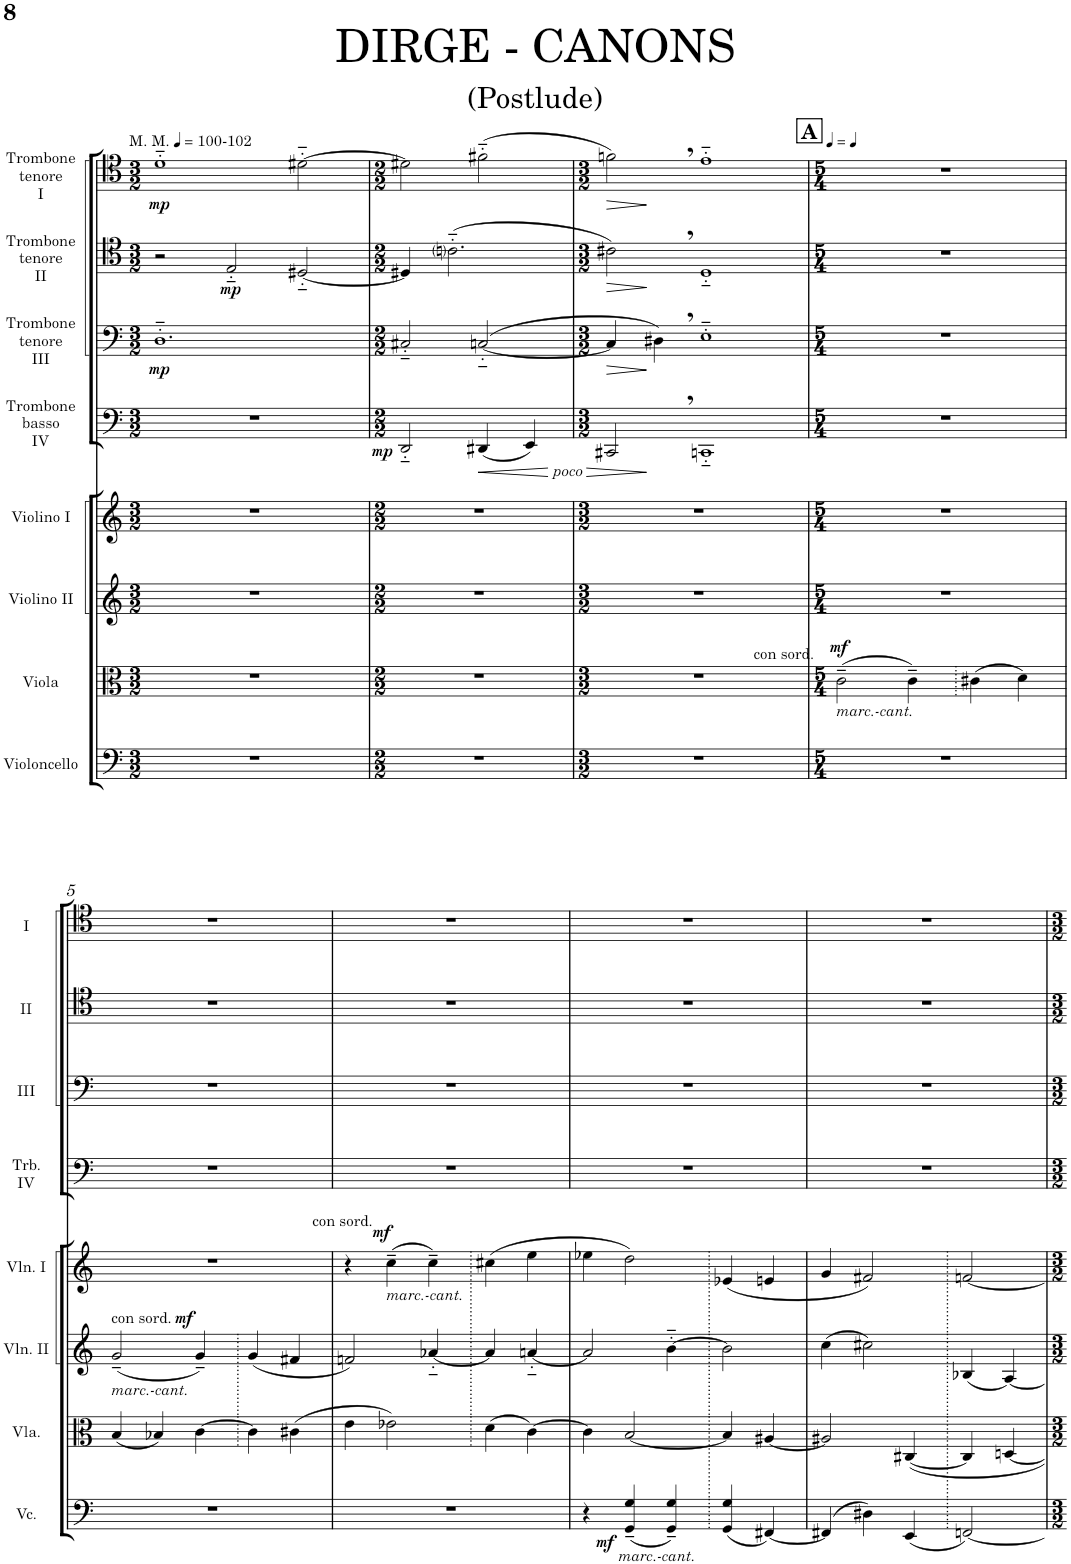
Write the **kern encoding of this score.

**kern	**dynam	**kern	**dynam	**kern	**dynam	**kern	**dynam	**kern	**dynam	**kern	**dynam	**kern	**dynam	**kern	**dynam
*part8	*part8	*part7	*part7	*part6	*part6	*part5	*part5	*part4	*part4	*part3	*part3	*part2	*part2	*part1	*part1
*staff8	*staff8	*staff7	*staff7	*staff6	*staff6	*staff5	*staff5	*staff4	*staff4	*staff3	*staff3	*staff2	*staff2	*staff1	*staff1
*I"Violoncello	*	*I"Viola	*	*I"Violino II	*	*I"Violino I	*	*I"Trombone basso IV	*	*I"Trombone tenore III	*	*I"Trombone tenore II	*	*I"Trombone tenore I	*
*I'Vc.	*	*I'Vla.	*	*I'Vln. II	*	*I'Vln. I	*	*I'Trb. IV	*	*I'III	*	*I'II	*	*I'I	*
!!LO:PB:g=z
*clefF4	*	*clefC3	*	*clefG2	*	*clefG2	*	*clefF4	*	*clefF4	*	*clefC4	*	*clefC4	*
*k[]	*	*k[]	*	*k[]	*	*k[]	*	*k[]	*	*k[]	*	*k[]	*	*k[]	*
*M3/2	*	*M3/2	*	*M3/2	*	*M3/2	*	*M3/2	*	*M3/2	*	*M3/2	*	*M3/2	*
*MM100	*	*MM100	*	*MM100	*	*MM100	*	*MM100	*	*MM100	*	*MM100	*	*MM100	*
=1	=1	=1	=1	=1	=1	=1	=1	=1	=1	=1	=1	=1	=1	=1	=1
!	!	!	!	!	!	!	!	!	!	!	!	!	!	!LO:TX:a:t=M. M.	!
!	!	!	!	!	!	!	!	!	!	!	!	!	!	!LO:TX:a:t=-102	!
!	!	!	!	!	!	!	!	!	!	!	!LO:DY:b	!	!	!	!LO:DY:b
1.r	.	1.r	.	1.r	.	1.r	.	1.r	.	1.D'~	mp	2r	.	1d'~	mp
!	!	!	!	!	!	!	!	!	!	!	!	!	!LO:DY:b	!	!
.	.	.	.	.	.	.	.	.	.	.	.	2E'~/	mp	.	.
.	.	.	.	.	.	.	.	.	.	.	.	[2D#X'~/	.	[2d#X'~\	.
=2	=2	=2	=2	=2	=2	=2	=2	=2	=2	=2	=2	=2	=2	=2	=2
*M2/2	*	*M2/2	*	*M2/2	*	*M2/2	*	*M2/2	*	*M2/2	*	*M2/2	*	*M2/2	*
!	!	!	!	!	!	!	!	!	!LO:DY:b	!	!	!	!	!	!
1r	.	1r	.	1r	.	1r	.	2DD'~/	mp	2C#X'~/	.	4D#X/]	.	2d#X\]	.
.	.	.	.	.	.	.	.	.	.	.	.	(2.cni'~\	.	.	.
!	!	!	!	!	!	!	!	!	!LO:HP:b	!	!	!	!	!	!
.	.	.	.	.	.	.	.	(4DD#X/	<	([2Cn'~/	.	.	.	(2f#X'~\	.
!	!	!	!	!	!	!	!	!	!LO:DY:b	!	!	!	!	!	!
.	.	.	.	.	.	.	.	4EE/)	other-dynamics	.	.	.	.	.	.
=3	=3	=3	=3	=3	=3	=3	=3	=3	=3	=3	=3	=3	=3	=3	=3
*M3/2	*	*M3/2	*	*M3/2	*	*M3/2	*	*M3/2	*	*M3/2	*	*M3/2	*	*M3/2	*
*	*	*	*	*	*	*	*	*^	*	*	*	*	*	*	*
!	!	!	!	!	!	!	!	!	!	!	!	!LO:HP:b	!	!LO:HP:b	!	!LO:HP:b
*	*	*	*	*	*	*	*	*	*	*	*	*	*^	*	*^	*
1.r	.	1.r	.	1.r	.	1.r	.	2CC#X,/	4ryy	.	4C/]	>	2c#X,\)	4ryy	>	2fn,\)	4ryy	>
.	.	.	.	.	.	.	.	.	4ryy	[	4D#X,\)	]	.	4ryy	]	.	4ryy	]
.	.	.	.	.	.	.	.	1CCn'~	2ryy	.	1E'~	.	1D'~	2ryy	.	1e'~	2ryy	.
.	.	.	.	.	.	.	.	.	2ryy	.	.	.	.	2ryy	.	.	2ryy	.
*	*	*	*	*	*	*	*	*	*	*	*	*	*v	*v	*	*	*	*
*	*	*	*	*	*	*	*	*v	*v	*	*	*	*	*	*v	*v	*
=4	=4	=4	=4	=4	=4	=4	=4	=4	=4	=4	=4	=4	=4	=4	=4
!!LO:REH:place=s1:a:B:fs=14:t=A
*M5/4	*	*M5/4	*	*M5/4	*	*M5/4	*	*M5/4	*	*M5/4	*	*M5/4	*	*M5/4	*
*	*	*	*	*	*	*	*	*	*	*	*	*	*	*MM100	*
*	*	*	*	*	*	*	*	*^	*	*	*	*^	*	*^	*
!	!	!LO:TX:b:i:t=marc.-cant.	!	!	!	!	!	!	!	!	!	!	!	!	!	!	!	!
!	!	!LO:TX:a:t=con sord.	!	!	!	!	!	!	!	!	!	!	!	!	!	!	!	!
!	!	!	!LO:DY:a	!	!	!	!	!	!	!	!	!	!	!	!	!	!	!
*	*	*	*	*	*	*	*	*	*	*	*	*	*v	*v	*	*	*	*
*	*	*	*	*	*	*	*	*v	*v	*	*	*	*	*	*v	*v	*
4%5r	.	(2c~\	mf	4%5r	.	4%5r	.	4%5r	.	4%5r	.	4%5r	.	4%5r	.
.	.	4c~\)	.	.	.	.	.	.	.	.	.	.	.	.	.
.	.	(4c#X\	.	.	.	.	.	.	.	.	.	.	.	.	.
.	.	4d\)	.	.	.	.	.	.	.	.	.	.	.	.	.
!!LO:LB:g=z
=5	=5	=5	=5	=5	=5	=5	=5	=5	=5	=5	=5	=5	=5	=5	=5
!	!	!	!	!LO:TX:b:i:t=marc.-cant.	!	!	!	!	!	!	!	!	!	!	!
!	!	!	!	!LO:TX:a:t=con sord.	!	!	!	!	!	!	!	!	!	!	!
!	!	!	!	!	!LO:DY:a	!	!	!	!	!	!	!	!	!	!
4%5r	.	(4B/	.	(2g~/	mf	4%5r	.	4%5r	.	4%5r	.	4%5r	.	4%5r	.
.	.	4B-X/)	.	.	.	.	.	.	.	.	.	.	.	.	.
.	.	[4c\	.	4g~/)	.	.	.	.	.	.	.	.	.	.	.
.	.	4c\]	.	(4g/	.	.	.	.	.	.	.	.	.	.	.
.	.	(4c#X\	.	4f#X/	.	.	.	.	.	.	.	.	.	.	.
=6	=6	=6	=6	=6	=6	=6	=6	=6	=6	=6	=6	=6	=6	=6	=6
!	!	!	!	!	!	!LO:TX:a:t=con sord.	!	!	!	!	!	!	!	!	!
4%5r	.	4e\	.	2fn/)	.	4r	.	4%5r	.	4%5r	.	4%5r	.	4%5r	.
!	!	!	!	!	!	!LO:TX:b:i:t=marc.-cant.	!	!	!	!	!	!	!	!	!
!	!	!	!	!	!	!	!LO:DY:a	!	!	!	!	!	!	!	!
.	.	2e-X\)	.	.	.	(4cc~\	mf	.	.	.	.	.	.	.	.
.	.	.	.	[4a-X'~/	.	4cc~\)	.	.	.	.	.	.	.	.	.
.	.	(4d\	.	4a-/]	.	(4cc#X\	.	.	.	.	.	.	.	.	.
.	.	[4c\)	.	[4an'~/	.	4ee\	.	.	.	.	.	.	.	.	.
=7	=7	=7	=7	=7	=7	=7	=7	=7	=7	=7	=7	=7	=7	=7	=7
4r	.	4c\]	.	2a/]	.	4ee-X\	.	4%5r	.	4%5r	.	4%5r	.	4%5r	.
!LO:TX:b:i:t=marc.-cant.	!	!	!	!	!	!	!	!	!	!	!	!	!	!	!
!	!LO:DY:b	!	!	!	!	!	!	!	!	!	!	!	!	!	!
(4GG/~ 4G/~	mf	[2B/	.	.	.	2dd\)	.	.	.	.	.	.	.	.	.
4GG/~ 4G/~)	.	.	.	[4b'~\	.	.	.	.	.	.	.	.	.	.	.
(4GG/ 4G/	.	4B/]	.	2b\]	.	(4e-X/	.	.	.	.	.	.	.	.	.
[4FF#X/)	.	[4A#X/	.	.	.	4en/	.	.	.	.	.	.	.	.	.
=8	=8	=8	=8	=8	=8	=8	=8	=8	=8	=8	=8	=8	=8	=8	=8
(4FF#X/]	.	2A#X/]	.	(4cc\	.	4g/	.	4%5r	.	4%5r	.	4%5r	.	4%5r	.
4D#X\)	.	.	.	2cc#X\)	.	2f#X/)	.	.	.	.	.	.	.	.	.
(4EE/	.	[4C#X/	.	.	.	.	.	.	.	.	.	.	.	.	.
[2FFn/)	.	4C#/]	.	(4B-X/	.	[2fn/	.	.	.	.	.	.	.	.	.
.	.	[4Dn/	.	[4A/)	.	.	.	.	.	.	.	.	.	.	.
=	=	=	=	=	=	=	=	=	=	=	=	=	=	=	=
*-	*-	*-	*-	*-	*-	*-	*-	*-	*-	*-	*-	*-	*-	*-	*-
